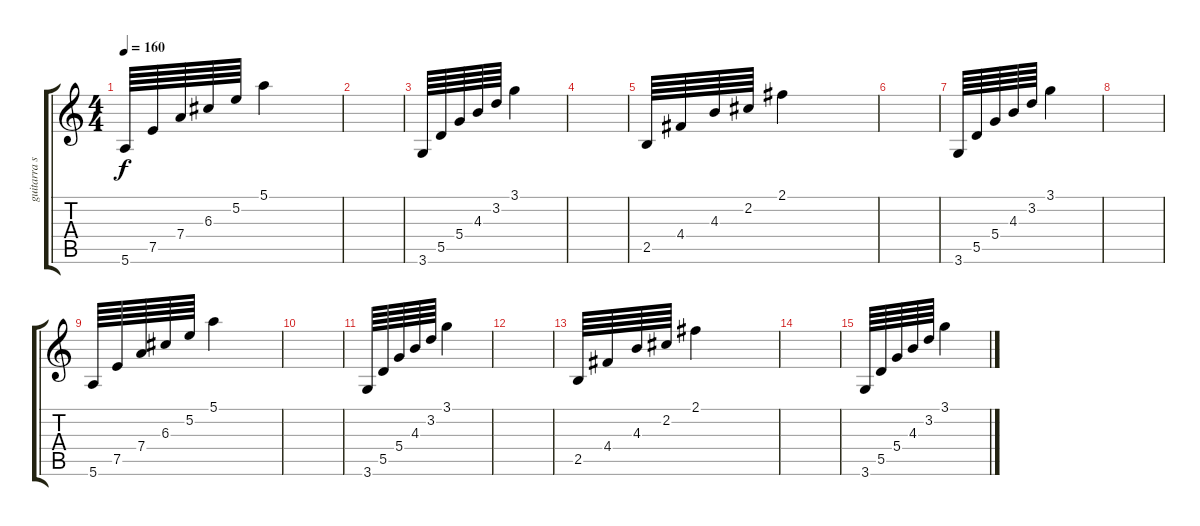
\track ("guitarra solo" "guitarra s") {instrument electricguitarclean}
\staff {score tabs}
\tuning (E4 B3 G3 D3 A2 E2) {hide}
\ts (4 4)
\tempo 160
\clef g2
\ks c
5.6.64{dy f} 7.5.64 7.4.64 6.3.64 5.2.64 5.1.4 |
|
3.6.64 5.5.64 5.4.64 4.3.64 3.2.64 3.1.4 |
|
2.5.64 4.4.64 4.3.64 2.2.64 2.1.4 |
|
3.6.64 5.5.64 5.4.64 4.3.64 3.2.64 3.1.4 |
|
5.6.64 7.5.64 7.4.64 6.3.64 5.2.64 5.1.4 |
|
3.6.64 5.5.64 5.4.64 4.3.64 3.2.64 3.1.4 |
|
2.5.64 4.4.64 4.3.64 2.2.64 2.1.4 |
|
3.6.64 5.5.64 5.4.64 4.3.64 3.2.64 3.1.4
